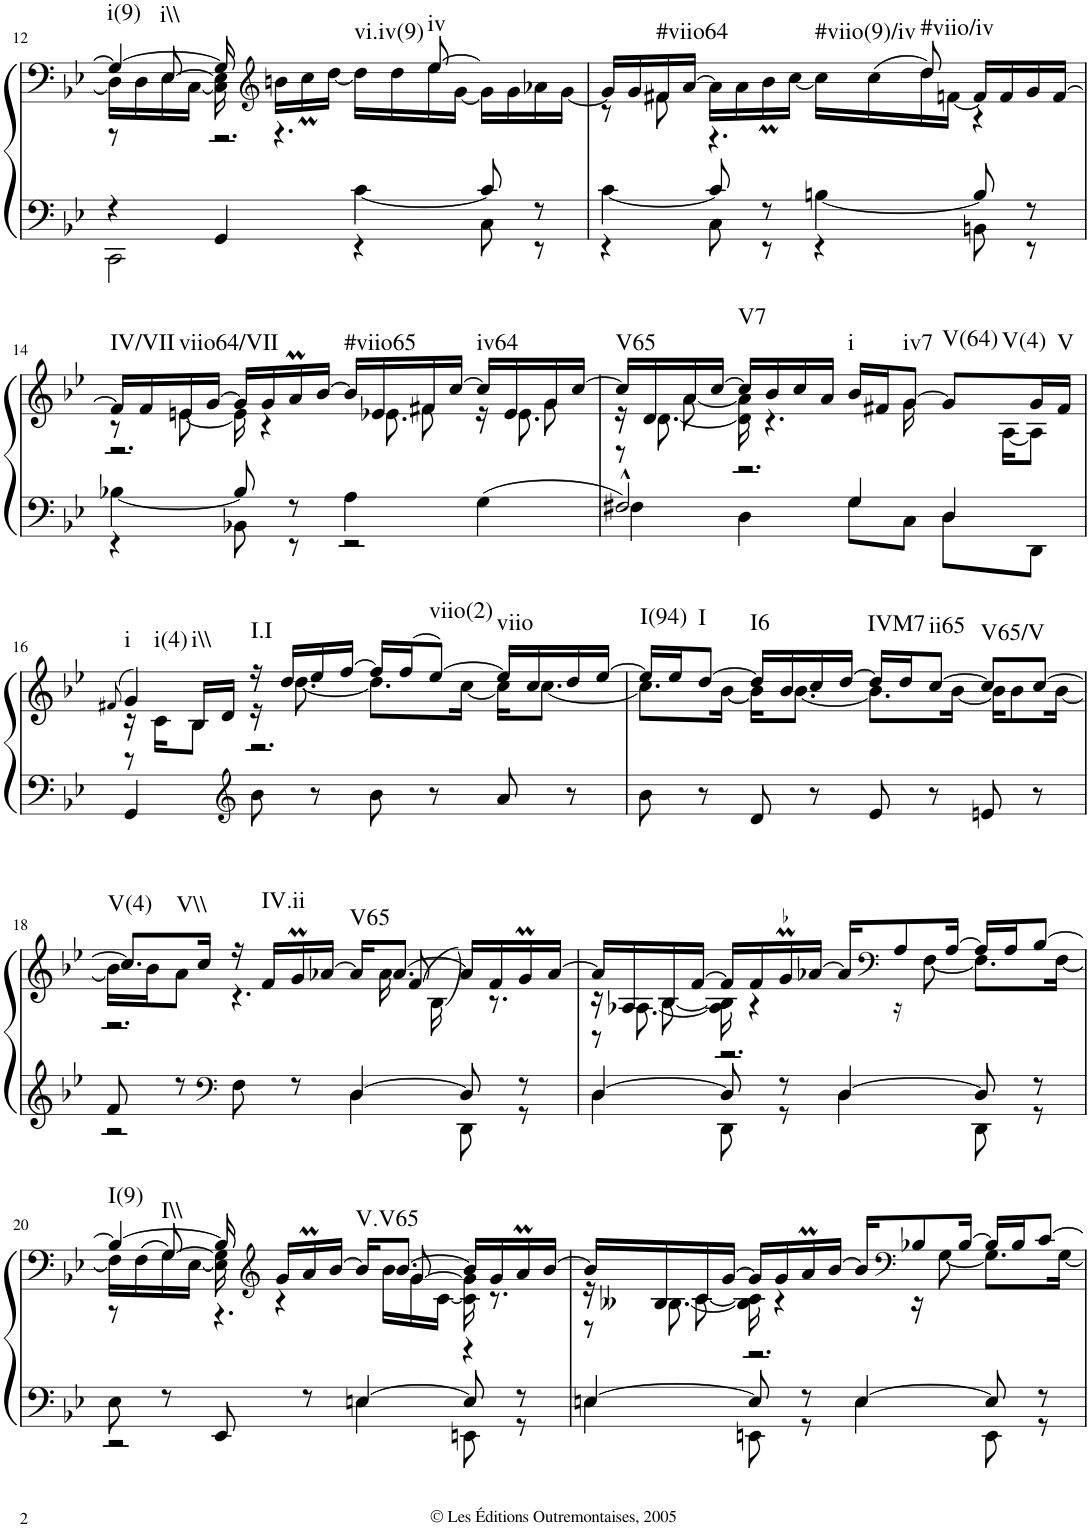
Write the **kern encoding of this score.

**kern	**kern	**harte
*part1	*part1	*part1
*staff2	*staff1	*
*I"Clavecin	*	*
!!LO:PB:g=z
*clefF4	*clefF4	*
*k[b-e-]	*k[b-e-]	*
*B-:	*B-:	*
*M4/4	*M4/4	*
*met(c)	*met(c)	*
=12	=12	=12
*^	*^	*
*	*	*	*^	*
!	!	!	!	!	!LO:H:n=1:kt=i(9)
!	!	!	!	!	!LO:H:n=2:kt=i\\
4r	2CC\	4G/_	16D\LL]	8r	N N
.	.	.	16D\	.	.
.	.	.	16E-\	[8E-/	.
.	.	.	[16C\JJ	.	.
4GG/	.	16G/]	16C\] 16E-\]	2.r	.
*	*	*clefG2	*	*	*
.	.	16bn\LL	4.r	.	.
.	.	16ccM\	.	.	.
.	.	[16dd\JJ	.	.	.
!	!	!	!	!	!LO:H:kt=vi.iv(9)
[4c\	4r	16dd\LL]	.	.	N
.	.	16dd\	.	.	.
!	!	!	!	!	!LO:H:kt=iv
.	.	16ee-\	.	.	N
.	.	[16g\JJ	[8ee-/	.	.
8c/]	8C\	16g\LL]	.	.	.
.	.	16g\	8.ryy	.	.
8r	8r	16a-X\	.	.	.
.	.	[16g\JJ	.	.	.
*	*	*	*v	*v	*
=13	=13	=13	=13	=13
[4c\	4r	16g/LL]	8r	.
.	.	16g/	.	.
!	!	!	!	!LO:H:kt=#viio64
.	.	16f#X/	8f#\	N
.	.	[16a/JJ	.	.
8c/]	8C\	16a\LL]	4.r	.
.	.	16a\	.	.
8r	8r	16b-M\	.	.
.	.	[16cc\JJ	.	.
!	!	!	!	!LO:H:kt=#viio(9)/iv
[4Bn\	4r	16cc\LL]	.	N
.	.	(>16cc\	.	.
!	!	!	!	!LO:H:kt=#viio/iv
.	.	16dd\)	8dd/	N
.	.	[16fn\JJ	.	.
8B/]	8BBn\	16f/LL]	4r	.
.	.	16f/	.	.
8r	8r	16g/	.	.
.	.	[16f/JJ	.	.
!!LO:LB:g=z
=14	=14	=14	=14	=14
*	*	*	*^	*
!	!	!	!	!	!LO:H:kt=IV/VII
[4B-X\	4r	16f/LL]	8r	2.r	N
.	.	16f/	.	.	.
!	!	!	!	!	!LO:H:kt=viio64/VII
.	.	16en/	[8e\	.	N
.	.	[16g/JJ	.	.	.
8B-/]	8BB-X\	16g/LL]	16e\]	.	.
.	.	16g/	4r	.	.
8r	8r	16am/	.	.	.
.	.	[16b-/JJ	.	.	.
!	!	!	!	!	!LO:H:kt=#viio65
4A\	2r	16b-/LL]	.	.	N
.	.	16e-X/	8.e-\	.	.
.	.	16f#X/	.	.	.
.	.	[16cc/JJ	.	.	.
!	!	!	!	!	!LO:H:kt=iv64
4G\	.	16cc/LL]	16r	8f#\	N
.	.	16e-/	8.e-\	.	.
.	.	16g/	.	8g\	.
.	.	[16cc/JJ	.	.	.
=15	=15	=15	=15	=15	=15
!	!	!	!	!	!LO:H:kt=V65
2F#X^^/	4F#\	16cc/LL]	16r	8r	N
.	.	16d/	[8.d\	.	.
.	.	16a/	.	[8a\	.
.	.	[16cc/JJ	.	.	.
!	!	!	!	!	!LO:H:kt=V7
.	4D\	16cc/LL]	16d\] 16a\]	2.r	N
.	.	16b-/	4.r	.	.
.	.	16cc/	.	.	.
.	.	16a/JJ	.	.	.
!	!	!	!	!	!LO:H:kt=i
4G/	8G\L	16b-/LL	.	.	N
.	.	16f#X/J	.	.	.
!	!	!	!	!	!LO:H:kt=iv7
.	8C\J	[8g/J	.	.	N
.	.	.	16g\	.	.
!	!	!	!	!	!LO:H:n=1:kt=V(64)
!	!	!	!	!	!LO:H:n=2:kt=V(4)
4D/	8D\L	8g/L]	16ryy	.	N N
.	.	.	[16A\KL	.	.
.	8DD\J	16g/L	8A\J]	.	.
!	!	!	!	!	!LO:H:kt=V
.	.	16f#/JJ	.	.	N
*v	*v	*	*	*	*
!!LO:LB:g=z	!!	!!
=16	=16	=16	=16	=16
.	(>8qf#X/	.	.	.
!	!	!	!	!LO:H:n=1:kt=i
!	!	!	!	!LO:H:n=2:kt=i(4)
!	!	!	!	!LO:H:n=3:kt=i\\
4GG/	4g/)	16r	8r	N N N
.	.	16c\KL	.	.
.	.	8B-\J	16B-/LL	.
.	.	.	16d/JJ	.
*clefG2	*	*	*	*
!	!	!	!	!LO:H:kt=I.I
8b-\	16r	16r	2.r	N
.	16dd/LL	[8.dd\	.	.
8r	16ee-/	.	.	.
.	[16ff/JJ	.	.	.
8b-\	16ff/LL]	8.dd\L]	.	.
.	(>16ff/J	.	.	.
!	!	!	!	!LO:H:kt=viio(2)
8r	[8ee-/J)	.	.	N
.	.	[16cc\Jk	.	.
!	!	!	!	!LO:H:kt=viio
8a/	16ee-/LL]	16cc\KL]	.	N
.	16cc/	[8.cc\J	.	.
8r	16dd/	.	.	.
.	[16ee-/JJ	.	.	.
*	*	*v	*v	*
=17	=17	=17	=17
!	!	!	!LO:H:kt=I(94)
8b-\	16ee-/LL]	8.cc\L]	N
.	16ee-/J	.	.
!	!	!	!LO:H:kt=I
8r	[8dd/J	.	N
.	.	[16b-\Jk	.
!	!	!	!LO:H:kt=I6
8d/	16dd/LL]	16b-\KL]	N
.	16b-/	[8.b-\J	.
8r	16cc/	.	.
.	[16dd/JJ	.	.
!	!	!	!LO:H:kt=IVM7
8e-/	16dd/LL]	8.b-\L]	N
.	16dd/J	.	.
!	!	!	!LO:H:kt=ii65
8r	[8cc/J	.	N
.	.	[16b-\Jk	.
!	!	!	!LO:H:kt=V65/V
8en/	8cc/L]	16b-\KL]	N
.	.	8b-\	.
8r	[8cc/J	.	.
.	.	[16b-\Jk	.
!!LO:LB:g=z
=18	=18	=18	=18
*^	*	*^	*
!	!	!	!	!	!LO:H:n=1:kt=V(4)
!	!	!	!	!	!LO:H:n=2:kt=V\\
8f/	2r	8.cc/L]	16b-\LL]	2.r	N N
.	.	.	16b-\J	.	.
8r	.	.	8a\J	.	.
.	.	16cc/Jk	.	.	.
*clefF4	*	*	*	*	*
8F\	.	16r	4.r	.	.
!	!	!	!	!	!LO:H:kt=IV.ii
.	.	16f/LL	.	.	N
8r	.	16gM/	.	.	.
.	.	[16a-X/JJ	.	.	.
!	!	!	!	!	!LO:H:kt=V65
[4D/	4D\	16a-/KL]	.	.	N
.	.	[8.a-/J	.	.	.
.	.	.	16a-\	.	.
.	.	.	[16B-\	.	.
8D/]	8DD\	16a-/LL]	16ryy	[8f/	.
.	.	16f/	8.r	.	.
8r	8r	16gM/	.	8ryy	.
.	.	[16a-/JJ	.	.	.
=19	=19	=19	=19	=19	=19
[4D/	4D\	16a-/LL]	16r	8r	.
.	.	16A-X/	[8.A-\	.	.
.	.	16B-/	.	[8B-\	.
.	.	[16f/JJ	.	.	.
8D/]	8DD\	16f/LL]	16A-\] 16B-\]	2.r	.
.	.	16f/	4r	.	.
!	!	!LO:MOR:acc=-	!	!	!
8r	8r	16gm/	.	.	.
.	.	[16a-X/JJ	.	.	.
[4D/	4D\	16a-/KL]	.	.	.
*	*	*clefF4	*	*	*
.	.	8A-/	16r	.	.
.	.	.	[8F\	.	.
.	.	[16A-/Jk	.	.	.
8D/]	8DD\	16A-/LL]	8.F\L]	.	.
.	.	16A-/J	.	.	.
8r	8r	[8B-/J	.	.	.
.	.	.	[16F\Jk	.	.
!!LO:LB:g=z	!!	!!
=20	=20	=20	=20	=20	=20
!	!	!	!	!	!LO:H:n=1:kt=I(9)
!	!	!	!	!	!LO:H:n=2:kt=I\\
8E-\	2r	4B-/_	16F\LL]	8r	N N
.	.	.	(>16F\	.	.
8r	.	.	16G\	[8G/)	.
.	.	.	[16E-\JJ	.	.
8EE-/	.	16B-/]	16E-\] 16G\]	4.r	.
*	*	*clefG2	*	*	*
.	.	16g/LL	4r	.	.
8r	.	16am/	.	.	.
.	.	[16b-/JJ	.	.	.
!	!	!	!	!	!LO:H:kt=V.V65
[4En/	4E\	16b-/KL]	.	.	N
.	.	[8.b-/J	16b-\LL	.	.
.	.	.	16g\	[8g/	.
.	.	.	[16c\JJ	.	.
8E/]	8EEn\	16b-/LL]	16c\] 16g\]	4r	.
.	.	16g/	8.r	.	.
8r	8r	16am/	.	.	.
.	.	[16b-/JJ	.	.	.
=21	=21	=21	=21	=21	=21
[4En/	4E\	16b-/LL]	16r	8r	.
.	.	16B-/	[8.B--X\	.	.
.	.	16c/	.	[8c\	.
.	.	[16g/JJ	.	.	.
8E/]	8EEn\	16g/LL]	16B--\] 16c\]	2.r	.
.	.	16g/	4r	.	.
8r	8r	16am/	.	.	.
.	.	[16b-/JJ	.	.	.
[4E/	4E\	16b-/KL]	.	.	.
*	*	*clefF4	*	*	*
.	.	8B-X/	16r	.	.
.	.	.	[8G\	.	.
.	.	[16B-/Jk	.	.	.
8E/]	8EE\	16B-/LL]	8.G\L]	.	.
.	.	16B-/J	.	.	.
8r	8r	[8c/J	.	.	.
.	.	.	[16G\Jk	.	.
*v	*v	*	*	*	*
*	*v	*v	*v	*
=	=	=
*-	*-	*-
